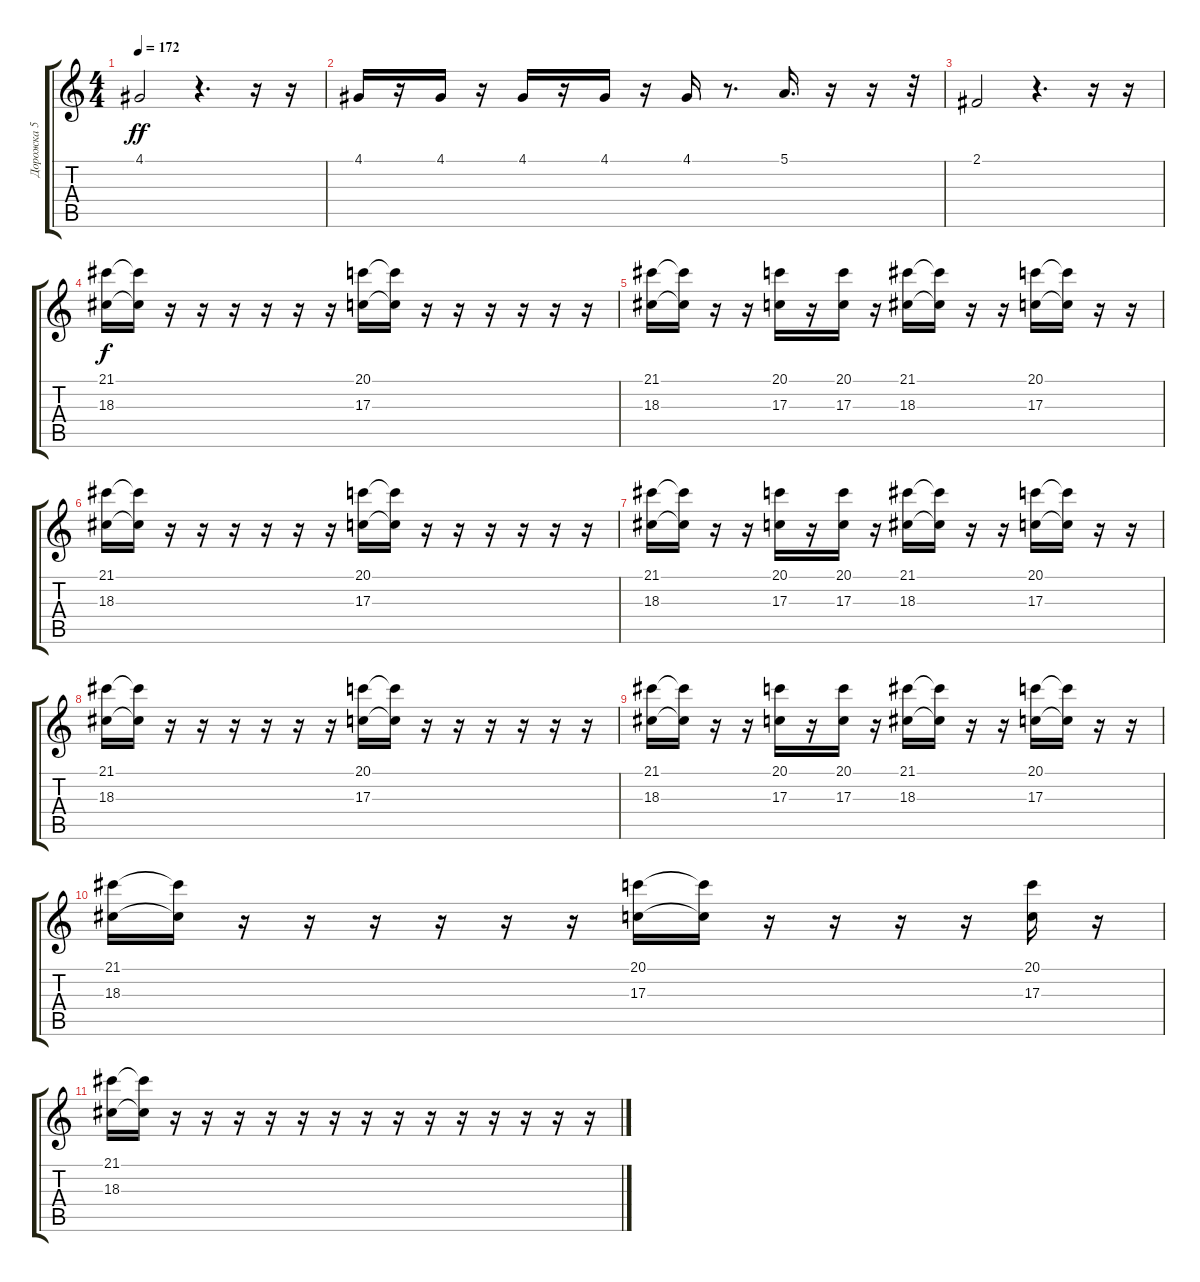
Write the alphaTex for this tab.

\track ("Дорожка 5" "Дорожка 5") {instrument vibraphone}
\staff {score tabs}
\tuning (E4 B3 G3 D3 A2 E2) {hide}
\ts (4 4)
\tempo 172
\clef g2
\ks c
4.1.2{dy ff} r.4{d} r.16 r.16 |
4.1.16 r.16 4.1.16 r.16 4.1.16 r.16 4.1.16 r.16 4.1.16 r.8{d} 5.1.16{d} r.16 r.16 r.32 |
2.1.2 r.4{d} r.16 r.16 |
(21.1 18.3).16{dy f} (21.1{t} 18.3{t}).16 r.16 r.16 r.16 r.16 r.16 r.16 (20.1 17.3).16 (20.1{t} 17.3{t}).16 r.16 r.16 r.16 r.16 r.16 r.16 |
(21.1 18.3).16 (21.1{t} 18.3{t}).16 r.16 r.16 (20.1 17.3).16 r.16 (20.1 17.3).16 r.16 (21.1 18.3).16 (21.1{t} 18.3{t}).16 r.16 r.16 (20.1 17.3).16 (20.1{t} 17.3{t}).16 r.16 r.16 |
(21.1 18.3).16 (21.1{t} 18.3{t}).16 r.16 r.16 r.16 r.16 r.16 r.16 (20.1 17.3).16 (20.1{t} 17.3{t}).16 r.16 r.16 r.16 r.16 r.16 r.16 |
(21.1 18.3).16 (21.1{t} 18.3{t}).16 r.16 r.16 (20.1 17.3).16 r.16 (20.1 17.3).16 r.16 (21.1 18.3).16 (21.1{t} 18.3{t}).16 r.16 r.16 (20.1 17.3).16 (20.1{t} 17.3{t}).16 r.16 r.16 |
(21.1 18.3).16 (21.1{t} 18.3{t}).16 r.16 r.16 r.16 r.16 r.16 r.16 (20.1 17.3).16 (20.1{t} 17.3{t}).16 r.16 r.16 r.16 r.16 r.16 r.16 |
(21.1 18.3).16 (21.1{t} 18.3{t}).16 r.16 r.16 (20.1 17.3).16 r.16 (20.1 17.3).16 r.16 (21.1 18.3).16 (21.1{t} 18.3{t}).16 r.16 r.16 (20.1 17.3).16 (20.1{t} 17.3{t}).16 r.16 r.16 |
(21.1 18.3).16 (21.1{t} 18.3{t}).16 r.16 r.16 r.16 r.16 r.16 r.16 (20.1 17.3).16 (20.1{t} 17.3{t}).16 r.16 r.16 r.16 r.16 (20.1 17.3).16 r.16 |
(21.1 18.3).16 (21.1{t} 18.3{t}).16 r.16 r.16 r.16 r.16 r.16 r.16 r.16 r.16 r.16 r.16 r.16 r.16 r.16 r.16
